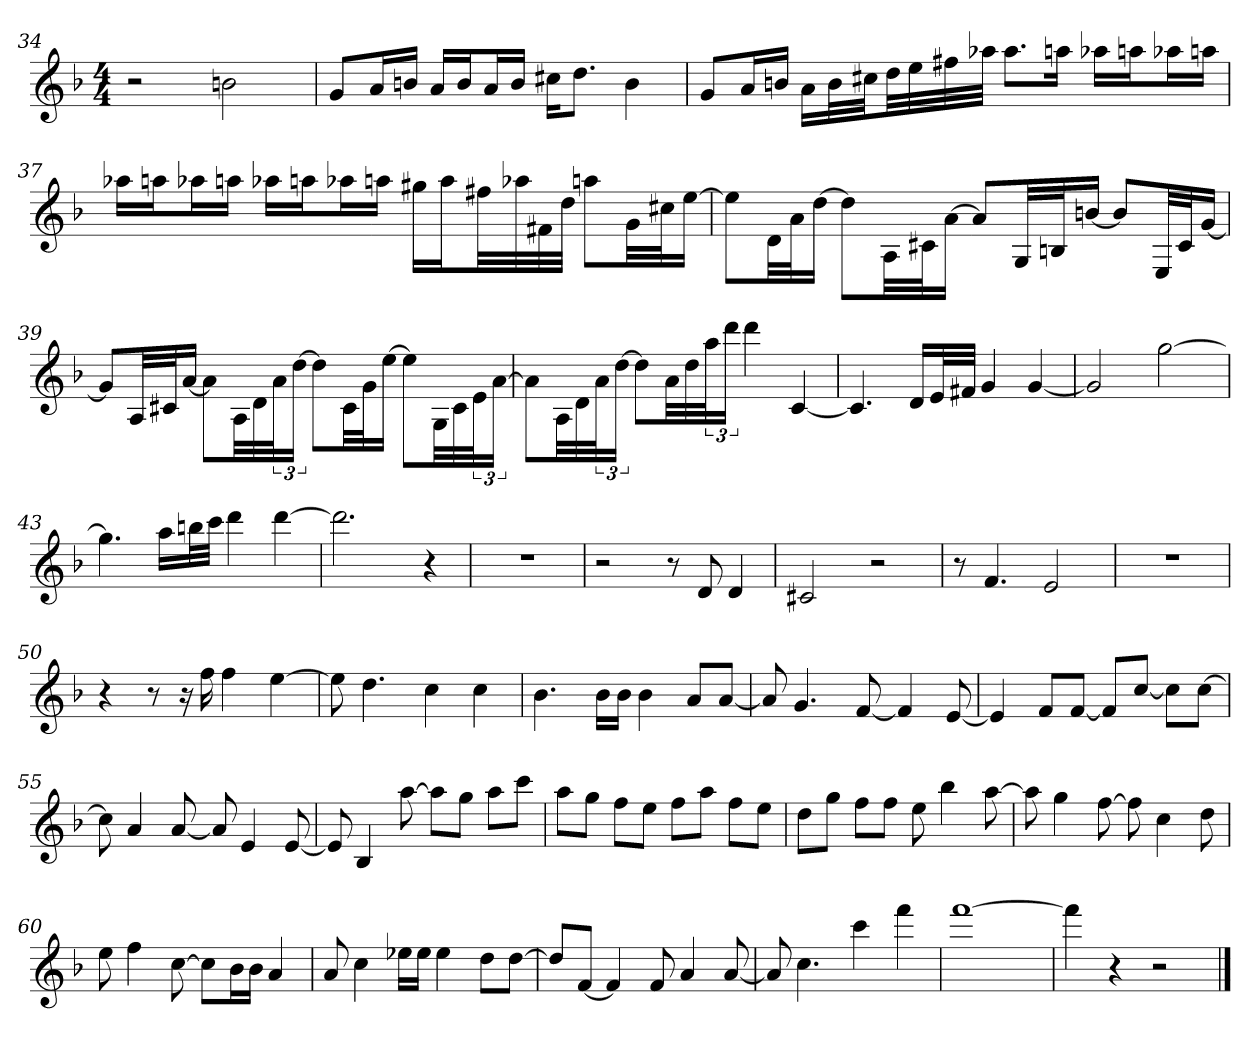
**kern
*part1
*staff1
*clefG2
*k[b-]
*F:
*M4/4
=34
2r
2bn
=35
8g/L
16a/L
16bn/JJ
16a/LL
16b/J
16a/L
16b/JJ
16cc#X\KL
8.dd\J
4b
=36
8g/L
16a/L
16bn/JJ
16a\LL
32b\L
32cc#X\JJ
32dd\LL
32ee\
32ff#X\
32aa-X\JJJ
8.aa-\L
16aan\Jk
16aa-X\LL
16aan\J
16aa-X\L
16aan\JJ
=37
16aa-X\LL
16aan\J
16aa-X\L
16aan\JJ
16aa-X\LL
16aan\J
16aa-X\L
16aan\JJ
16gg#X\LL
16aa\J
32ff#X\LL
32aa-X\
32f#X\
32dd\JJJ
8aan\L
32g\LL
32cc#X\J
[16ee\JJ
=38
8ee\L]
32d\LL
32a\J
[16dd\JJ
8dd\L]
32A\LL
32c#X\J
[16a\JJ
8a/L]
32G/LL
32Bn/J
[16bn/JJ
8b/L]
32E/LL
32c#/J
[16g/JJ
=39
8g/L]
32A/LL
32c#X/J
[16a/JJ
8a\L]
32A\LL
32d\
48a\J
[24dd\JJ
8dd\L]
32c#\LL
32g\J
[16ee\JJ
8ee\L]
32G\LL
32c#\
48e\J
[24a\JJ
=40
8a\L]
32A\LL
32d\
48a\J
[24dd\JJ
8dd\L]
32a\LL
32dd\
48aa\J
24ddd\JJ
4ddd
[4c
=41
4.c]
16d/LL
32e/L
32f#X/JJJ
4g
[4g
=42
2g]
[2gg
=43
4.gg]
16aa\LL
32bbn\L
32ccc\JJJ
4ddd
[4ddd
=44
2.ddd]
4r
=45
1r
=46
2r
8r
8d
4d
=47
2c#X
2r
=48
8r
4.f
2e
=49
1r
=50
4r
8r
16r
16ff
4ff
[4ee
=51
8ee]
4.dd
4cc
4cc
=52
4.b-
16b-\LL
16b-\JJ
4b-
8a/L
[8a/J
=53
8a]
4.g
[8f
4f]
[8e
=54
4e]
8f/L
[8f/J
8f/L]
[8cc/J
8cc\L]
[8cc\J
=55
8cc]
4a
[8a
8a]
4e
[8e
=56
8e]
4B-
[8aa
8aa\L]
8gg\J
8aa\L
8ccc\J
=57
8aa\L
8gg\J
8ff\L
8ee\J
8ff\L
8aa\J
8ff\L
8ee\J
=58
8dd\L
8gg\J
8ff\L
8ff\J
8ee
4bb-
[8aa
=59
8aa]
4gg
[8ff
8ff]
4cc
8dd
=60
8ee
4ff
[8cc
8cc\L]
16b-\L
16b-\JJ
4a
=61
8a
4cc
16ee-X\LL
16ee-\JJ
4ee-
8dd\L
[8dd\J
=62
8dd/L]
[8f/J
4f]
8f
4a
[8a
=63
8a]
4.cc
4ccc
4fff
=64
[1fff
=65
4fff]
4r
2r
==
*-
